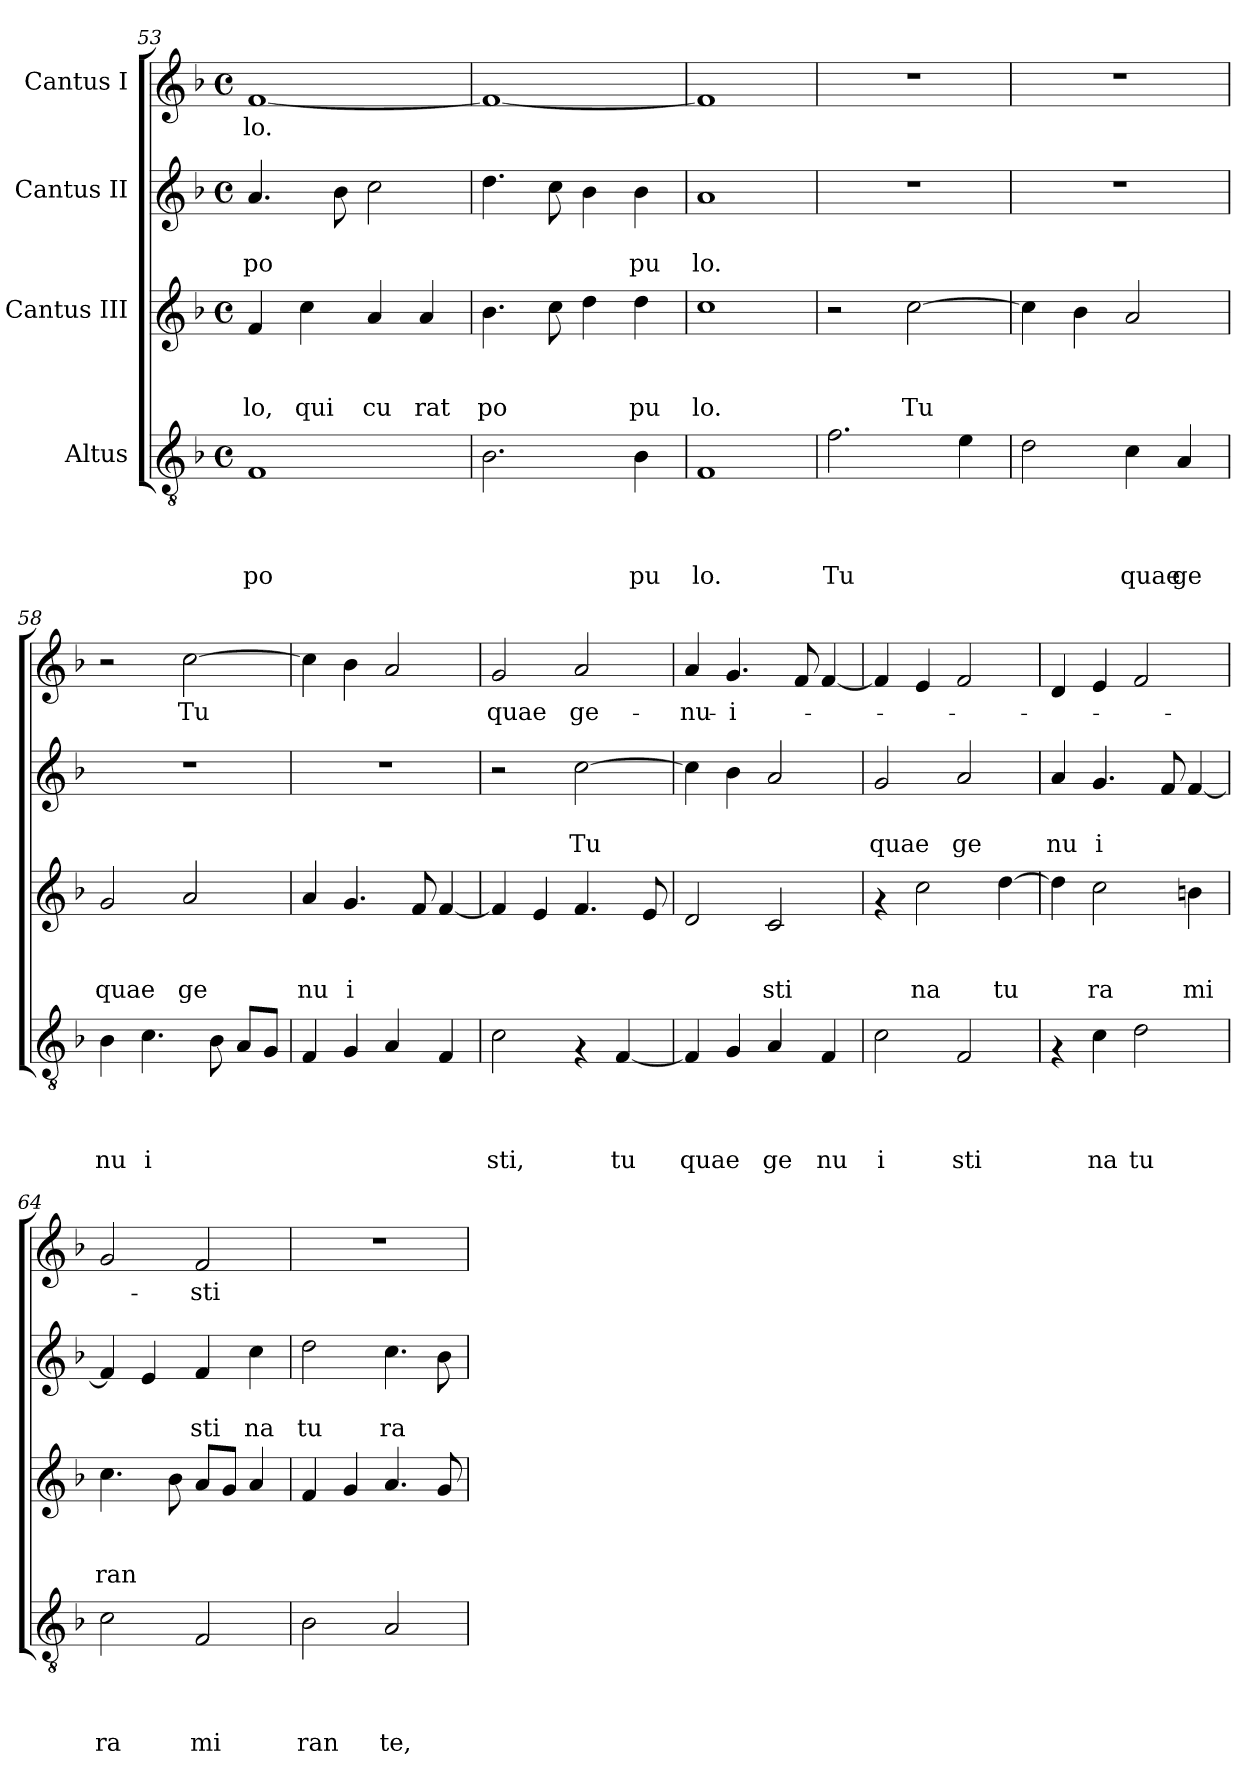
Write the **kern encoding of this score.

**kern	**text	**text	**text	**text	**kern	**text	**text	**text	**kern	**text	**text	**kern	**text
*part4	*part4	*part4	*part4	*part4	*part3	*part3	*part3	*part3	*part2	*part2	*part2	*part1	*part1
*staff4	*staff4	*staff4	*staff4	*staff4	*staff3	*staff3	*staff3	*staff3	*staff2	*staff2	*staff2	*staff1	*staff1
*I"Altus	*	*	*	*	*I"Cantus III	*	*	*	*I"Cantus II	*	*	*I"Cantus I	*
*clefGv2	*	*	*	*	*clefG2	*	*	*	*clefG2	*	*	*clefG2	*
*k[b-]	*	*	*	*	*k[b-]	*	*	*	*k[b-]	*	*	*k[b-]	*
*F:	*	*	*	*	*F:	*	*	*	*F:	*	*	*F:	*
*M4/4	*	*	*	*	*M4/4	*	*	*	*M4/4	*	*	*M4/4	*
*met(c)	*	*	*	*	*met(c)	*	*	*	*met(c)	*	*	*met(c)	*
=53	=53	=53	=53	=53	=53	=53	=53	=53	=53	=53	=53	=53	=53
!	!	!	!	!LO:LY:b	!	!	!	!LO:LY:b	!	!	!LO:LY:b	!	!LO:LY:b
1F	.	.	.	po	4f/	.	.	lo,	4.a/	.	po	[<1f	-lo.
!	!	!	!	!	!	!	!	!LO:LY:b	!	!	!	!	!
.	.	.	.	.	4cc\	.	.	qui	.	.	.	.	.
.	.	.	.	.	.	.	.	.	8b-\	.	.	.	.
!	!	!	!	!	!	!	!	!LO:LY:b	!	!	!	!	!
.	.	.	.	.	4a/	.	.	cu	2cc\	.	.	.	.
!	!	!	!	!	!	!	!	!LO:LY:b	!	!	!	!	!
.	.	.	.	.	4a/	.	.	rat	.	.	.	.	.
=54	=54	=54	=54	=54	=54	=54	=54	=54	=54	=54	=54	=54	=54
!	!	!	!	!	!	!	!	!LO:LY:b	!	!	!	!	!
2.B-\	.	.	.	.	4.b-\	.	.	po	4.dd\	.	.	1f_	.
.	.	.	.	.	8cc\	.	.	.	8cc\	.	.	.	.
.	.	.	.	.	4dd\	.	.	.	4b-\	.	.	.	.
!	!	!	!	!LO:LY:b	!	!	!	!LO:LY:b	!	!	!LO:LY:b	!	!
4B-\	.	.	.	pu	4dd\	.	.	pu	4b-\	.	pu	.	.
=55	=55	=55	=55	=55	=55	=55	=55	=55	=55	=55	=55	=55	=55
!	!	!	!	!LO:LY:b	!	!	!	!LO:LY:b	!	!	!LO:LY:b	!	!
1F	.	.	.	lo.	1cc	.	.	lo.	1a	.	lo.	1f]	.
!!LO:PB:g=z
=56	=56	=56	=56	=56	=56	=56	=56	=56	=56	=56	=56	=56	=56
!	!	!	!	!LO:LY:b	!	!	!	!	!	!	!	!	!
2.f\	.	.	.	Tu	2r	.	.	.	1r	.	.	1r	.
!	!	!	!	!	!	!	!	!LO:LY:b	!	!	!	!	!
.	.	.	.	.	[>2cc\	.	.	Tu	.	.	.	.	.
4e\	.	.	.	.	.	.	.	.	.	.	.	.	.
=57	=57	=57	=57	=57	=57	=57	=57	=57	=57	=57	=57	=57	=57
2d\	.	.	.	.	4cc\]	.	.	.	1r	.	.	1r	.
.	.	.	.	.	4b-\	.	.	.	.	.	.	.	.
!	!	!	!	!LO:LY:b	!	!	!	!	!	!	!	!	!
4c\	.	.	.	quae	2a/	.	.	.	.	.	.	.	.
!	!	!	!	!LO:LY:b	!	!	!	!	!	!	!	!	!
4A/	.	.	.	ge	.	.	.	.	.	.	.	.	.
=58	=58	=58	=58	=58	=58	=58	=58	=58	=58	=58	=58	=58	=58
!	!	!	!	!LO:LY:b	!	!	!	!LO:LY:b	!	!	!	!	!
4B-\	.	.	.	nu	2g/	.	.	quae	1r	.	.	2r	.
!	!	!	!	!LO:LY:b	!	!	!	!	!	!	!	!	!
4.c\	.	.	.	i	.	.	.	.	.	.	.	.	.
!	!	!	!	!	!	!	!	!LO:LY:b	!	!	!	!	!LO:LY:b
.	.	.	.	.	2a/	.	.	ge	.	.	.	[>2cc\	Tu
8B-\	.	.	.	.	.	.	.	.	.	.	.	.	.
8A/L	.	.	.	.	.	.	.	.	.	.	.	.	.
8G/J	.	.	.	.	.	.	.	.	.	.	.	.	.
=59	=59	=59	=59	=59	=59	=59	=59	=59	=59	=59	=59	=59	=59
!	!	!	!	!	!	!	!	!LO:LY:b	!	!	!	!	!
4F/	.	.	.	.	4a/	.	.	nu	1r	.	.	4cc\]	.
!	!	!	!	!	!	!	!	!LO:LY:b	!	!	!	!	!
4G/	.	.	.	.	4.g/	.	.	i	.	.	.	4b-\	.
4A/	.	.	.	.	.	.	.	.	.	.	.	2a/	.
.	.	.	.	.	8f/	.	.	.	.	.	.	.	.
4F/	.	.	.	.	[<4f/	.	.	.	.	.	.	.	.
=60	=60	=60	=60	=60	=60	=60	=60	=60	=60	=60	=60	=60	=60
!	!	!	!	!LO:LY:b	!	!	!	!	!	!	!	!	!LO:LY:b
2c\	.	.	.	sti,	4f/]	.	.	.	2r	.	.	2g/	quae
.	.	.	.	.	4e/	.	.	.	.	.	.	.	.
!	!	!	!	!	!	!	!	!	!	!	!LO:LY:b	!	!LO:LY:b
4rF	.	.	.	.	4.f/	.	.	.	[>2cc\	.	Tu	2a/	ge-
!	!	!	!	!LO:LY:b	!	!	!	!	!	!	!	!	!
[<4F/	.	.	.	tu	.	.	.	.	.	.	.	.	.
.	.	.	.	.	8e/	.	.	.	.	.	.	.	.
=61	=61	=61	=61	=61	=61	=61	=61	=61	=61	=61	=61	=61	=61
!	!	!	!	!LO:LY:b	!	!	!	!	!	!	!	!	!LO:LY:b
4F/]	.	.	.	quae	2d/	.	.	.	4cc\]	.	.	4a/	-nu-
!	!	!	!	!	!	!	!	!	!	!	!	!	!LO:LY:b
4G/	.	.	.	.	.	.	.	.	4b-\	.	.	4.g/	-i-
!	!	!	!	!LO:LY:b	!	!	!	!LO:LY:b	!	!	!	!	!
4A/	.	.	.	ge	2c/	.	.	sti	2a/	.	.	.	.
.	.	.	.	.	.	.	.	.	.	.	.	8f/	.
!	!	!	!	!LO:LY:b	!	!	!	!	!	!	!	!	!
4F/	.	.	.	nu	.	.	.	.	.	.	.	[<4f/	.
=62	=62	=62	=62	=62	=62	=62	=62	=62	=62	=62	=62	=62	=62
!	!	!	!	!LO:LY:b	!	!	!	!	!	!	!LO:LY:b	!	!
2c\	.	.	.	i	4rf	.	.	.	2g/	.	quae	4f/]	.
!	!	!	!	!	!	!	!	!LO:LY:b	!	!	!	!	!
.	.	.	.	.	2cc\	.	.	na	.	.	.	4e/	.
!	!	!	!	!LO:LY:b	!	!	!	!	!	!	!LO:LY:b	!	!
2F/	.	.	.	sti	.	.	.	.	2a/	.	ge	2f/	.
!	!	!	!	!	!	!	!	!LO:LY:b	!	!	!	!	!
.	.	.	.	.	[>4dd\	.	.	tu	.	.	.	.	.
=63	=63	=63	=63	=63	=63	=63	=63	=63	=63	=63	=63	=63	=63
!	!	!	!	!	!	!	!	!	!	!	!LO:LY:b	!	!
4rF	.	.	.	.	4dd\]	.	.	.	4a/	.	nu	4d/	.
!	!	!	!	!LO:LY:b	!	!	!	!LO:LY:b	!	!	!LO:LY:b	!	!
4c\	.	.	.	na	2cc\	.	.	ra	4.g/	.	i	4e/	.
!	!	!	!	!LO:LY:b	!	!	!	!	!	!	!	!	!
2d\	.	.	.	tu	.	.	.	.	.	.	.	2f/	.
.	.	.	.	.	.	.	.	.	8f/	.	.	.	.
!	!	!	!	!	!	!	!	!LO:LY:b	!	!	!	!	!
.	.	.	.	.	4bn\	.	.	mi	[>4f/	.	.	.	.
!!LO:PB:g=z
=64	=64	=64	=64	=64	=64	=64	=64	=64	=64	=64	=64	=64	=64
!	!	!	!	!LO:LY:b	!	!	!	!LO:LY:b	!	!	!	!	!
2c\	.	.	.	ra	4.cc\	.	.	ran	4f/]	.	.	2g/	.
.	.	.	.	.	.	.	.	.	4e/	.	.	.	.
.	.	.	.	.	8b-\	.	.	.	.	.	.	.	.
!	!	!	!	!LO:LY:b	!	!	!	!	!	!	!LO:LY:b	!	!LO:LY:b
2F/	.	.	.	mi	8a/L	.	.	.	4f/	.	sti	2f/	-sti
.	.	.	.	.	8g/J	.	.	.	.	.	.	.	.
!	!	!	!	!	!	!	!	!	!	!	!LO:LY:b	!	!
.	.	.	.	.	4a/	.	.	.	4cc\	.	na	.	.
=65	=65	=65	=65	=65	=65	=65	=65	=65	=65	=65	=65	=65	=65
!	!	!	!	!LO:LY:b	!	!	!	!	!	!	!LO:LY:b	!	!
2B-\	.	.	.	ran	4f/	.	.	.	2dd\	.	tu	1r	.
.	.	.	.	.	4g/	.	.	.	.	.	.	.	.
!	!	!	!	!LO:LY:b	!	!	!	!	!	!	!LO:LY:b	!	!
2A/	.	.	.	te,	4.a/	.	.	.	4.cc\	.	ra	.	.
.	.	.	.	.	8g/	.	.	.	8b-\	.	.	.	.
=	=	=	=	=	=	=	=	=	=	=	=	=	=
*-	*-	*-	*-	*-	*-	*-	*-	*-	*-	*-	*-	*-	*-
